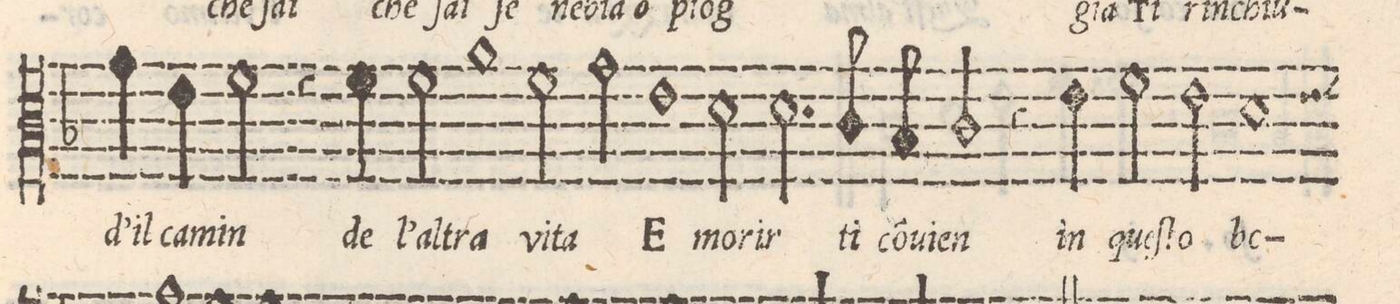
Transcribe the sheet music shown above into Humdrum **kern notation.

**kern	**text
*I"QVINTO	*
*clefC3	*
*k[b-]	*
*met(c)	*
*M2/1	*
4g\	d'il
4e\	ca-
=28-	=28-
2f\	-min
4r	.
4f\	de
2f\	l'al-
1a\	-tra
=29-	=29-
2f\	vi-
2g\	-ta
1e\	E
=30-	=30-
2d\	mo-
2.d\	-rir
8c/	ti
8B-/	co-
=31-	=31-
2c/	-uien
4r	.
4e\	in
2f\	queſ-
2e\	-to
=32-	=32-
*-	*-
